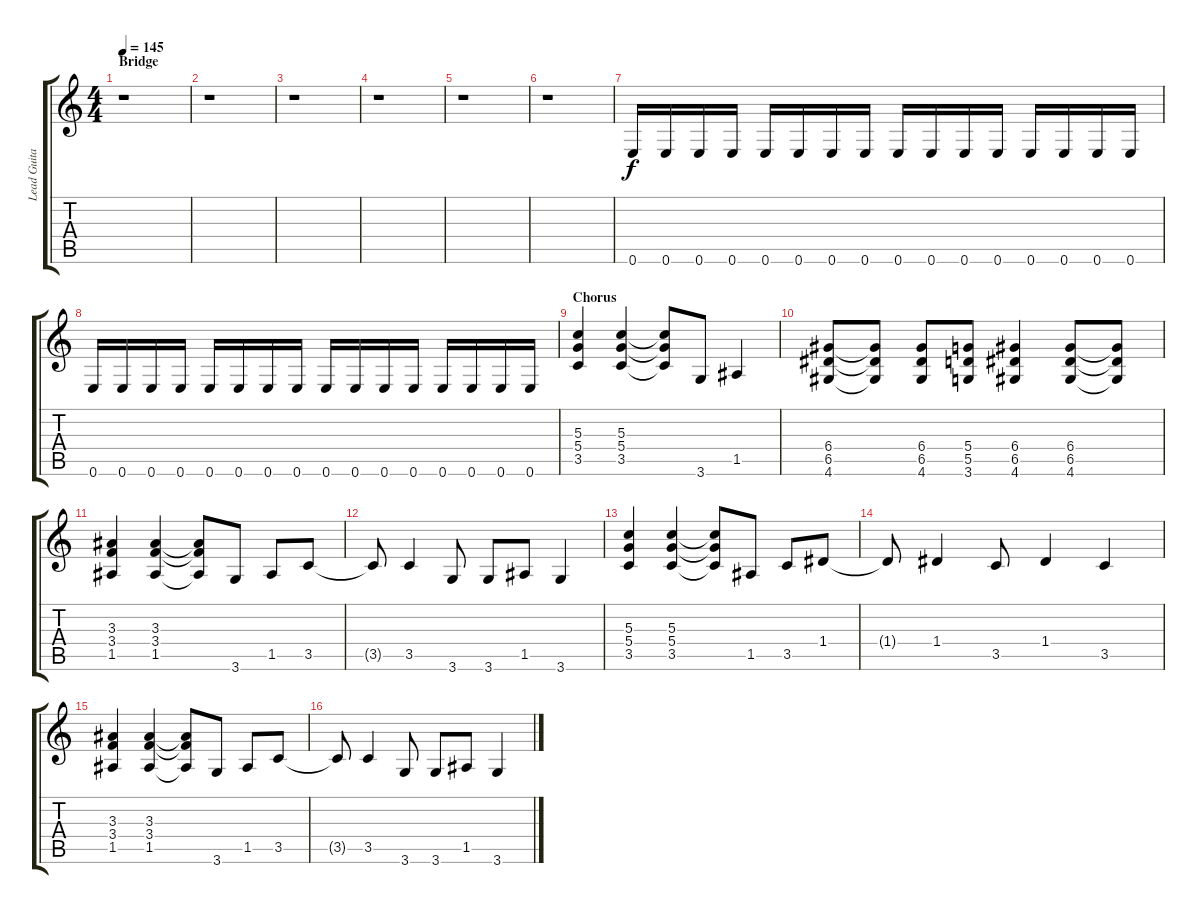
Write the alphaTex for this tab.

\track ("Lead Guitar" "Lead Guita") {instrument overdrivenguitar}
\staff {score tabs}
\tuning (E4 B3 G3 D3 A2 E2) {hide}
\ts (4 4)
\section ("" "Bridge")
\tempo 145
\clef g2
\ks c
r.1{dy f} |
r.1 |
r.1 |
r.1 |
r.1 |
r.1 |
0.6.16 0.6.16 0.6.16 0.6.16 0.6.16 0.6.16 0.6.16 0.6.16 0.6.16 0.6.16 0.6.16 0.6.16 0.6.16 0.6.16 0.6.16 0.6.16 |
0.6.16 0.6.16 0.6.16 0.6.16 0.6.16 0.6.16 0.6.16 0.6.16 0.6.16 0.6.16 0.6.16 0.6.16 0.6.16 0.6.16 0.6.16 0.6.16 |
\section ("" "Chorus")
(5.3 5.4 3.5).4 (5.3 5.4 3.5).4 (5.3{t} 5.4{t} 3.5{t}).8 3.6.8 1.5.4 |
(6.4 6.5 4.6).8 (6.4{t} 6.5{t} 4.6{t}).8 (6.4 6.5 4.6).8 (5.4 5.5 3.6).8 (6.4 6.5 4.6).4 (6.4 6.5 4.6).8 (6.4{t} 6.5{t} 4.6{t}).8 |
(3.3 3.4 1.5).4 (3.3 3.4 1.5).4 (3.3{t} 3.4{t} 1.5{t}).8 3.6.8 1.5.8 3.5.8 |
3.5{t}.8 3.5.4 3.6.8 3.6.8 1.5.8 3.6.4 |
(5.3 5.4 3.5).4 (5.3 5.4 3.5).4 (5.3{t} 5.4{t} 3.5{t}).8 1.5.8 3.5.8 1.4.8 |
1.4{t}.8 1.4.4 3.5.8 1.4.4 3.5.4 |
(3.3 3.4 1.5).4 (3.3 3.4 1.5).4 (3.3{t} 3.4{t} 1.5{t}).8 3.6.8 1.5.8 3.5.8 |
3.5{t}.8 3.5.4 3.6.8 3.6.8 1.5.8 3.6.4
